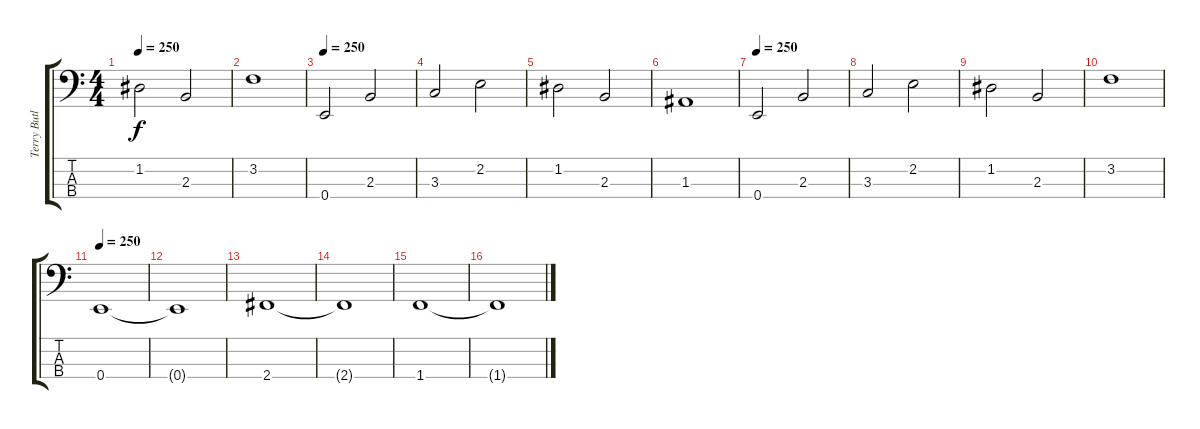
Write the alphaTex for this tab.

\track ("Terry Butler" "Terry Butl") {instrument electricbasspick}
\staff {score tabs}
\tuning (G2 D2 A1 E1) {hide}
\ts (4 4)
\tempo 250
\clef f4
\ks c
1.2.2{dy f} 2.3.2 |
3.2.1 |
\tempo 250
0.4.2 2.3.2 |
3.3.2 2.2.2 |
1.2.2 2.3.2 |
1.3.1 |
\tempo 250
0.4.2 2.3.2 |
3.3.2 2.2.2 |
1.2.2 2.3.2 |
3.2.1 |
\tempo 250
0.4.1 |
0.4{t}.1 |
2.4.1 |
2.4{t}.1 |
1.4.1 |
1.4{t}.1
